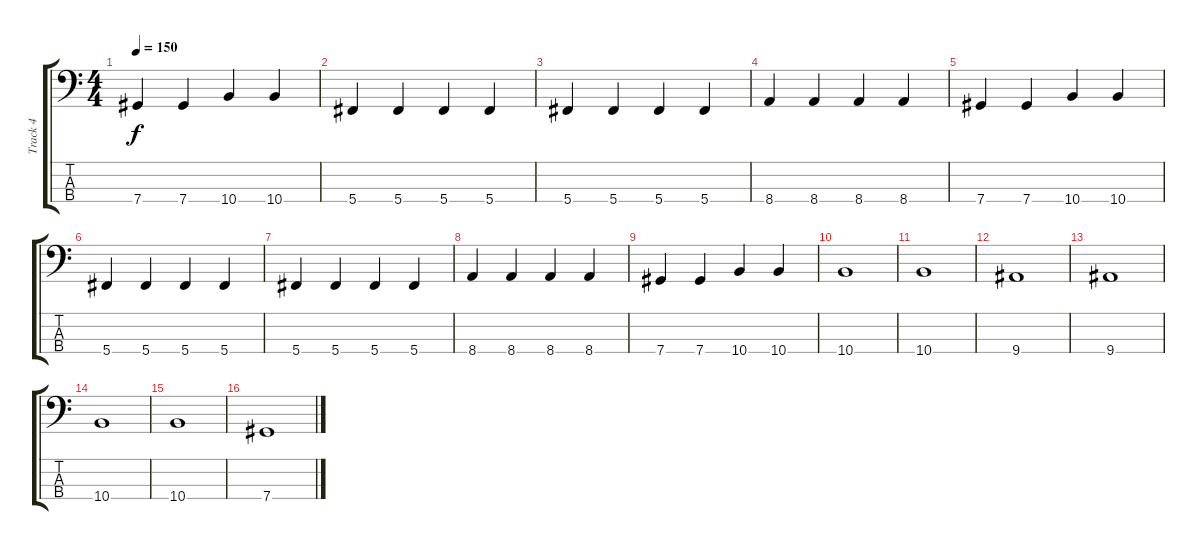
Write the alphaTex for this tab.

\track ("Track 4" "Track 4") {instrument electricbasspick bank 36}
\staff {score tabs}
\tuning (Gb2 Db2 Ab1 Db1) {hide}
\ts (4 4)
\tempo 150
\clef f4
\ks c
7.4.4{dy f} 7.4.4 10.4.4 10.4.4 |
5.4.4 5.4.4 5.4.4 5.4.4 |
5.4.4 5.4.4 5.4.4 5.4.4 |
8.4.4 8.4.4 8.4.4 8.4.4 |
7.4.4 7.4.4 10.4.4 10.4.4 |
5.4.4 5.4.4 5.4.4 5.4.4 |
5.4.4 5.4.4 5.4.4 5.4.4 |
8.4.4 8.4.4 8.4.4 8.4.4 |
7.4.4 7.4.4 10.4.4 10.4.4 |
10.4.1 |
10.4.1 |
9.4.1 |
9.4.1 |
10.4.1 |
10.4.1 |
7.4.1
